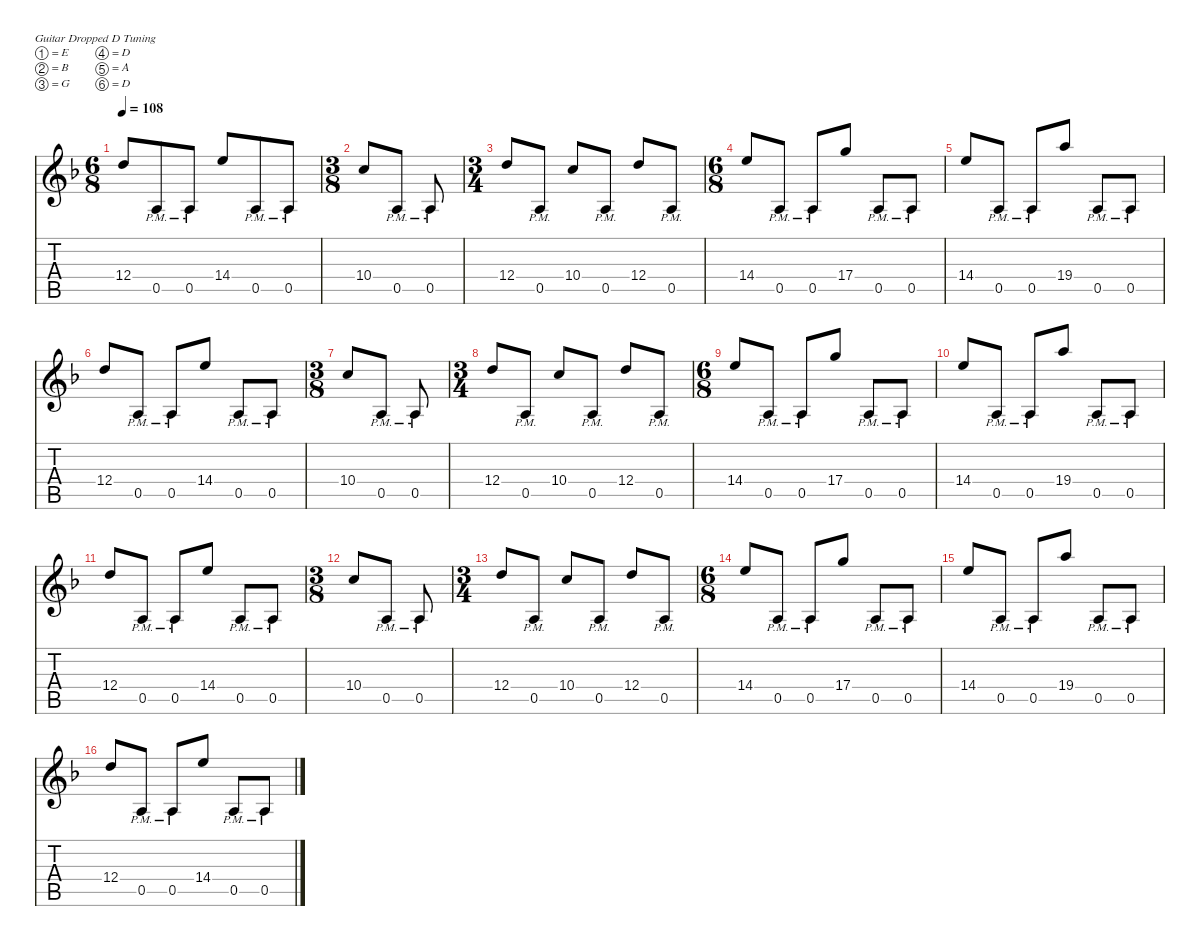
\defaultSystemsLayout 4
\hideDynamics
\bracketExtendMode nobrackets
\singleTrackTrackNamePolicy hidden
\multiTrackTrackNamePolicy hidden
\firstSystemTrackNameMode fullname
\firstSystemTrackNameOrientation horizontal
\otherSystemsTrackNameOrientation horizontal
\track ("Guitar 1 - hidden" "od.guit.") {mute instrument overdrivenguitar}
\staff {score tabs}
\tuning (E4 B3 G3 D3 A2 D2)
\ts (6 8)
\tempo 108
\clef g2
\ks dminor
12.4{acc forcenatural}.8{dy f} 0.5{pm acc forcenatural}.8 0.5{pm acc forcenatural}.8 14.4{acc forcenatural}.8 0.5{pm acc forcenatural}.8 0.5{pm acc forcenatural}.8 |
\ts (3 8)
\beaming (8 2 2 2 2)
10.4{acc forcenatural}.8 0.5{pm acc forcenatural}.8 0.5{pm acc forcenatural}.8 |
\ts (3 4)
\beaming (8 2 2 2 2)
12.4{acc forcenatural}.8 0.5{pm acc forcenatural}.8 10.4{acc forcenatural}.8 0.5{pm acc forcenatural}.8 12.4{acc forcenatural}.8 0.5{pm acc forcenatural}.8 |
\ts (6 8)
\beaming (8 2 2 2 2)
14.4{acc forcenatural}.8 0.5{pm acc forcenatural}.8 0.5{pm acc forcenatural}.8 17.4{acc forcenatural}.8 0.5{pm acc forcenatural}.8 0.5{pm acc forcenatural}.8 |
14.4{acc forcenatural}.8 0.5{pm acc forcenatural}.8 0.5{pm acc forcenatural}.8 19.4{acc forcenatural}.8 0.5{pm acc forcenatural}.8 0.5{pm acc forcenatural}.8 |
12.4{acc forcenatural}.8 0.5{pm acc forcenatural}.8 0.5{pm acc forcenatural}.8 14.4{acc forcenatural}.8 0.5{pm acc forcenatural}.8 0.5{pm acc forcenatural}.8 |
\ts (3 8)
\beaming (8 2 2 2 2)
10.4{acc forcenatural}.8 0.5{pm acc forcenatural}.8 0.5{pm acc forcenatural}.8 |
\ts (3 4)
\beaming (8 2 2 2 2)
12.4{acc forcenatural}.8 0.5{pm acc forcenatural}.8 10.4{acc forcenatural}.8 0.5{pm acc forcenatural}.8 12.4{acc forcenatural}.8 0.5{pm acc forcenatural}.8 |
\ts (6 8)
\beaming (8 2 2 2 2)
14.4{acc forcenatural}.8 0.5{pm acc forcenatural}.8 0.5{pm acc forcenatural}.8 17.4{acc forcenatural}.8 0.5{pm acc forcenatural}.8 0.5{pm acc forcenatural}.8 |
14.4{acc forcenatural}.8 0.5{pm acc forcenatural}.8 0.5{pm acc forcenatural}.8 19.4{acc forcenatural}.8 0.5{pm acc forcenatural}.8 0.5{pm acc forcenatural}.8 |
12.4{acc forcenatural}.8 0.5{pm acc forcenatural}.8 0.5{pm acc forcenatural}.8 14.4{acc forcenatural}.8 0.5{pm acc forcenatural}.8 0.5{pm acc forcenatural}.8 |
\ts (3 8)
\beaming (8 2 2 2 2)
10.4{acc forcenatural}.8 0.5{pm acc forcenatural}.8 0.5{pm acc forcenatural}.8 |
\ts (3 4)
\beaming (8 2 2 2 2)
12.4{acc forcenatural}.8 0.5{pm acc forcenatural}.8 10.4{acc forcenatural}.8 0.5{pm acc forcenatural}.8 12.4{acc forcenatural}.8 0.5{pm acc forcenatural}.8 |
\ts (6 8)
\beaming (8 2 2 2 2)
14.4{acc forcenatural}.8 0.5{pm acc forcenatural}.8 0.5{pm acc forcenatural}.8 17.4{acc forcenatural}.8 0.5{pm acc forcenatural}.8 0.5{pm acc forcenatural}.8 |
14.4{acc forcenatural}.8 0.5{pm acc forcenatural}.8 0.5{pm acc forcenatural}.8 19.4{acc forcenatural}.8 0.5{pm acc forcenatural}.8 0.5{pm acc forcenatural}.8 |
12.4{acc forcenatural}.8 0.5{pm acc forcenatural}.8 0.5{pm acc forcenatural}.8 14.4{acc forcenatural}.8 0.5{pm acc forcenatural}.8 0.5{pm acc forcenatural}.8
